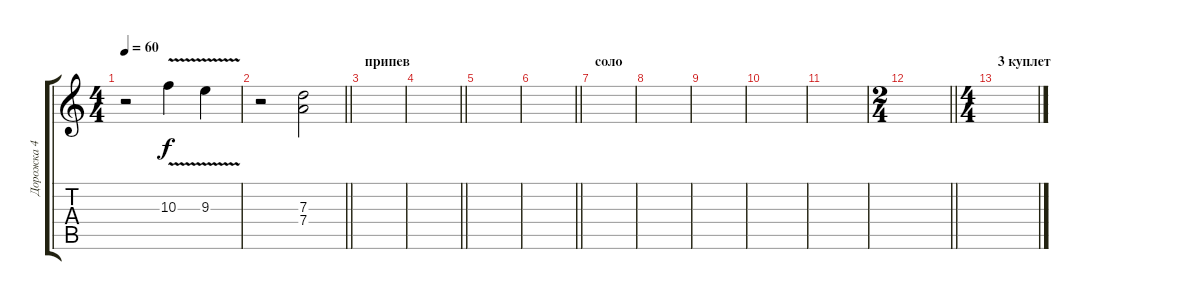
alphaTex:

\track ("Дорожка 4" "Дорожка 4") {instrument overdrivenguitar}
\staff {score tabs}
\tuning (E4 B3 G3 D3 A2 E2) {hide}
\ts (4 4)
\tempo 60
\clef g2
\ks c
r.2{dy f} 10.3{v}.4 9.3{v}.4 |
\barLineRight lightlight
r.2 (7.3 7.4).2 |
\section ("" "припев")
|
\barLineRight lightlight
|
|
\barLineRight lightlight
|
\section ("" "соло")
|
|
|
|
|
\ts (2 4)
\barLineRight lightlight
|
\ts (4 4)
\section ("" "3 куплет")
